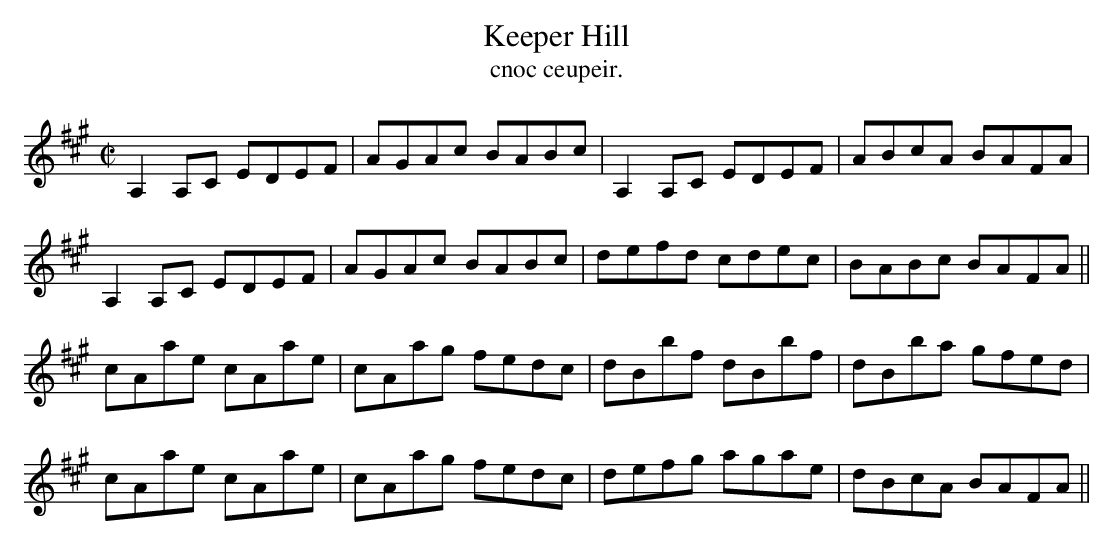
X:1
T: Keeper Hill
T: cnoc ceupeir.
M: C|
L: 1/8
K: A
A,2 A,C EDEF|AGAc BABc|A,2 A,C EDEF|ABcA BAFA|
A,2 A,C EDEF|AGAc BABc|defd cdec|BABc BAFA||
cAae cAae|cAag fedc|dBbf dBbf|dBba gfed|
cAae cAae|cAag fedc|defg agae|dBcA BAFA||
